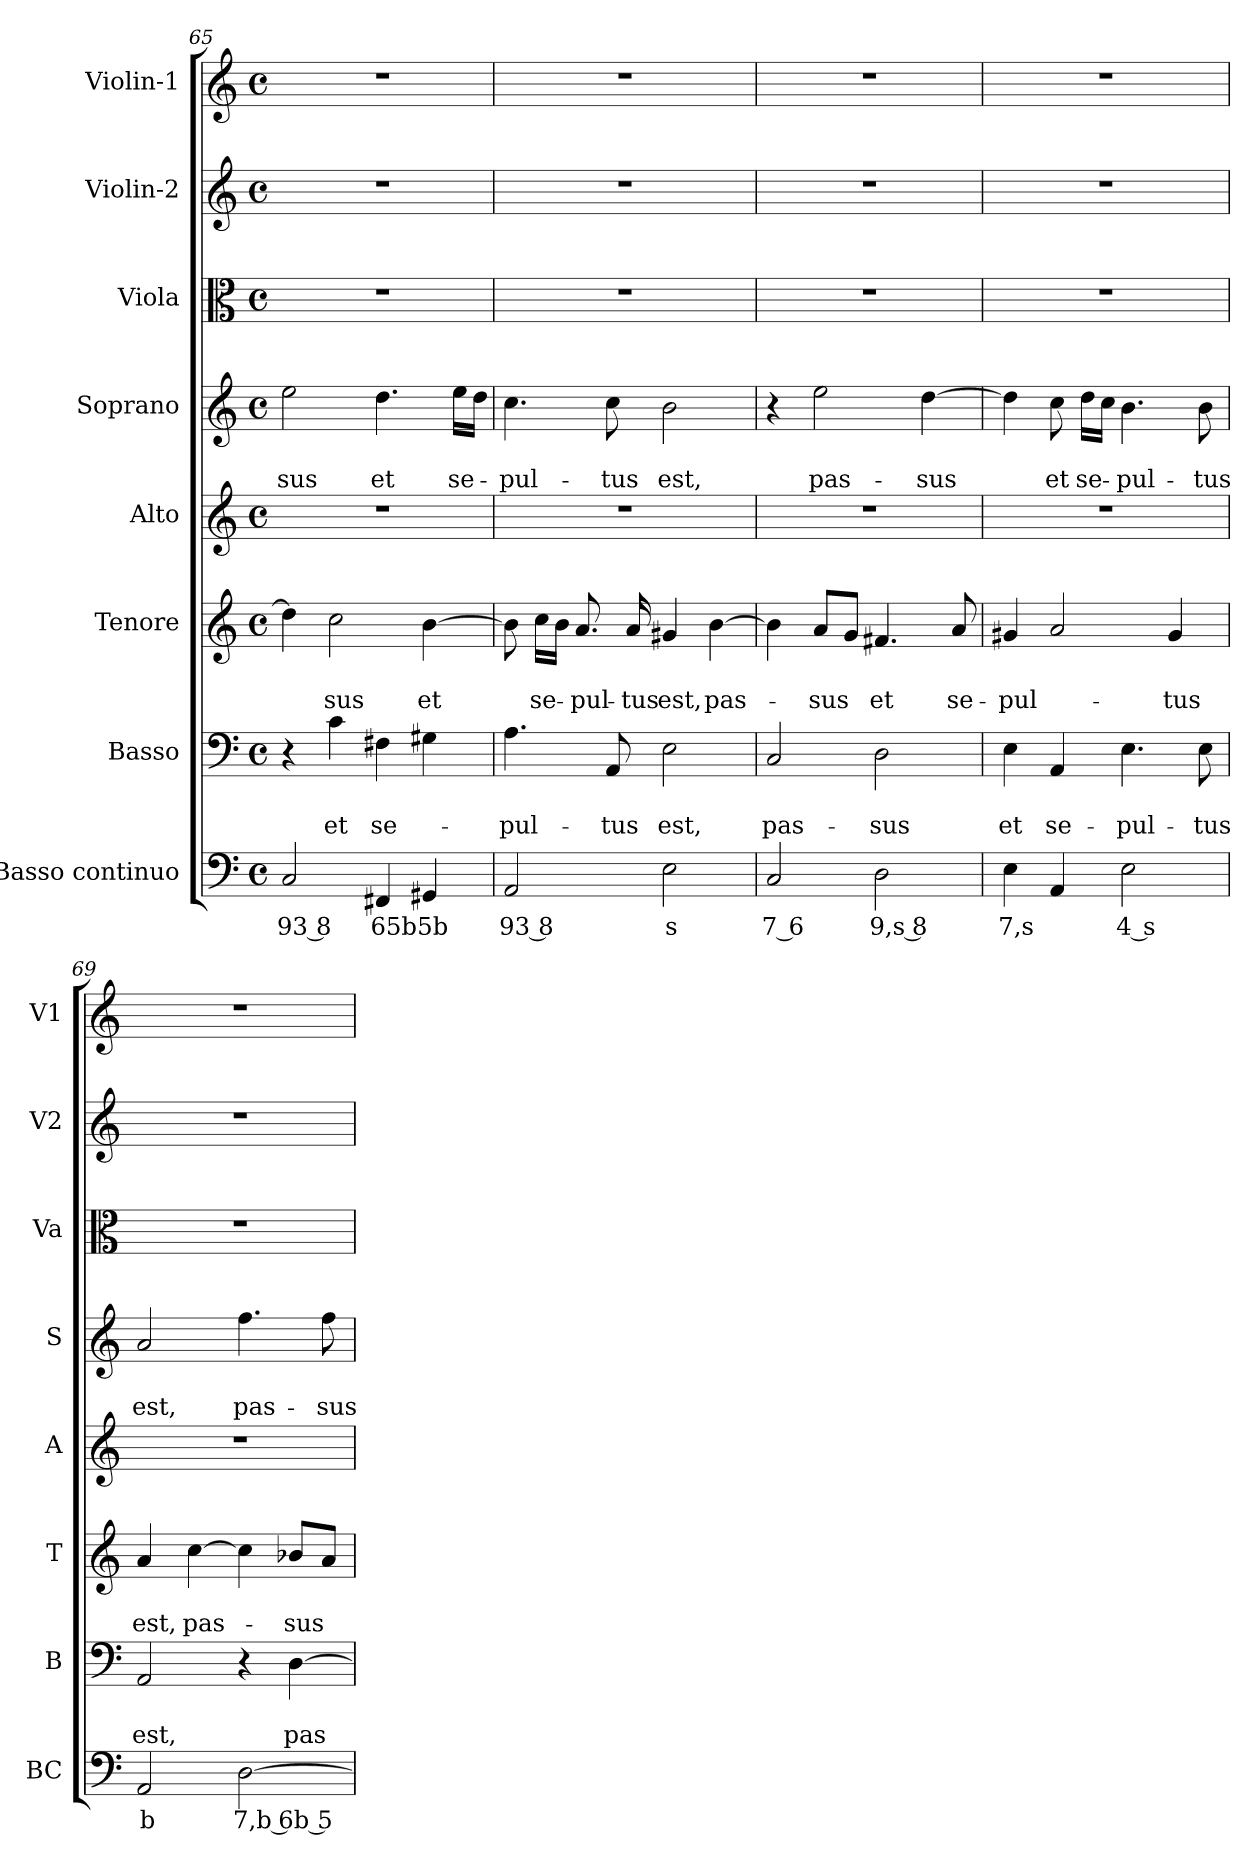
**kern	**text	**kern	**text	**text	**kern	**text	**text	**kern	**kern	**text	**text	**kern	**kern	**kern
*part8	*part8	*part7	*part7	*part7	*part6	*part6	*part6	*part5	*part4	*part4	*part4	*part3	*part2	*part1
*staff8	*staff8	*staff7	*staff7	*staff7	*staff6	*staff6	*staff6	*staff5	*staff4	*staff4	*staff4	*staff3	*staff2	*staff1
*I"Basso continuo	*	*I"Basso	*	*	*I"Tenore	*	*	*I"Alto	*I"Soprano	*	*	*I"Viola	*I"Violin-2	*I"Violin-1
*I'BC	*	*I'B	*	*	*I'T	*	*	*I'A	*I'S	*	*	*I'Va	*I'V2	*I'V1
*clefF4	*	*clefF4	*	*	*clefG2	*	*	*clefG2	*clefG2	*	*	*clefC3	*clefG2	*clefG2
*k[]	*	*k[]	*	*	*k[]	*	*	*k[]	*k[]	*	*	*k[]	*k[]	*k[]
*C:	*	*C:	*	*	*C:	*	*	*C:	*C:	*	*	*C:	*C:	*C:
*M4/4	*	*M4/4	*	*	*M4/4	*	*	*M4/4	*M4/4	*	*	*M4/4	*M4/4	*M4/4
*met(c)	*	*met(c)	*	*	*met(c)	*	*	*met(c)	*met(c)	*	*	*met(c)	*met(c)	*met(c)
=65	=65	=65	=65	=65	=65	=65	=65	=65	=65	=65	=65	=65	=65	=65
!	!LO:LY:b	!	!	!	!	!	!	!	!	!	!LO:LY:b	!	!	!
2C/	93 8	4r	.	.	4dd\]	.	.	1r	2ee\	.	-sus	1r	1r	1r
!	!	!	!	!LO:LY:b	!	!	!LO:LY:b	!	!	!	!	!	!	!
.	.	4c\	.	et	2cc\	.	-sus	.	.	.	.	.	.	.
!	!LO:LY:b	!	!	!LO:LY:b	!	!	!	!	!	!	!LO:LY:b	!	!	!
4FF#X/	65b	4F#X\	.	se-	.	.	.	.	4.dd\	.	et	.	.	.
!	!LO:LY:b	!	!	!	!	!	!LO:LY:b	!	!	!	!	!	!	!
4GG#X/	5b	4G#X\	.	.	[4b\	.	et	.	.	.	.	.	.	.
!	!	!	!	!	!	!	!	!	!	!	!LO:LY:b	!	!	!
.	.	.	.	.	.	.	.	.	16ee\LL	.	se-	.	.	.
.	.	.	.	.	.	.	.	.	16dd\JJ	.	.	.	.	.
=66	=66	=66	=66	=66	=66	=66	=66	=66	=66	=66	=66	=66	=66	=66
!	!LO:LY:b	!	!	!LO:LY:b	!	!	!	!	!	!	!LO:LY:b	!	!	!
2AA/	93 8	4.A\	.	-pul-	8b\]	.	.	1r	4.cc\	.	-pul-	1r	1r	1r
!	!	!	!	!	!	!	!LO:LY:b	!	!	!	!	!	!	!
.	.	.	.	.	16cc\LL	.	se-	.	.	.	.	.	.	.
.	.	.	.	.	16b\JJ	.	.	.	.	.	.	.	.	.
!	!	!	!	!	!	!	!LO:LY:b	!	!	!	!	!	!	!
.	.	.	.	.	8.a/	.	-pul-	.	.	.	.	.	.	.
!	!	!	!	!LO:LY:b	!	!	!	!	!	!	!LO:LY:b	!	!	!
.	.	8AA/	.	-tus	.	.	.	.	8cc\	.	-tus	.	.	.
!	!	!	!	!	!	!	!LO:LY:b	!	!	!	!	!	!	!
.	.	.	.	.	16a/	.	-tus	.	.	.	.	.	.	.
!	!LO:LY:b	!	!	!LO:LY:b	!	!	!LO:LY:b	!	!	!	!LO:LY:b	!	!	!
2E\	s	2E\	.	est,	4g#X/	.	est,	.	2b\	.	est,	.	.	.
!	!	!	!	!	!	!	!LO:LY:b	!	!	!	!	!	!	!
.	.	.	.	.	[4b\	.	pas-	.	.	.	.	.	.	.
!!LO:PB:g=z
=67	=67	=67	=67	=67	=67	=67	=67	=67	=67	=67	=67	=67	=67	=67
!	!LO:LY:b	!	!	!LO:LY:b	!	!	!	!	!	!	!	!	!	!
2C/	7 6	2C/	.	pas-	4b\]	.	.	1r	4r	.	.	1r	1r	1r
!	!	!	!	!	!	!	!LO:LY:b	!	!	!	!LO:LY:b	!	!	!
.	.	.	.	.	8a/L	.	-sus	.	2ee\	.	pas-	.	.	.
.	.	.	.	.	8g/J	.	.	.	.	.	.	.	.	.
!	!LO:LY:b	!	!	!LO:LY:b	!	!	!LO:LY:b	!	!	!	!	!	!	!
2D\	9,s 8	2D\	.	-sus	4.f#X/	.	et	.	.	.	.	.	.	.
!	!	!	!	!	!	!	!	!	!	!	!LO:LY:b	!	!	!
.	.	.	.	.	.	.	.	.	[4dd\	.	-sus	.	.	.
!	!	!	!	!	!	!	!LO:LY:b	!	!	!	!	!	!	!
.	.	.	.	.	8a/	.	se-	.	.	.	.	.	.	.
=68	=68	=68	=68	=68	=68	=68	=68	=68	=68	=68	=68	=68	=68	=68
!	!LO:LY:b	!	!	!LO:LY:b	!	!	!LO:LY:b	!	!	!	!	!	!	!
4E\	7,s	4E\	.	et	4g#X/	.	-pul-	1r	4dd\]	.	.	1r	1r	1r
!	!	!	!	!LO:LY:b	!	!	!	!	!	!	!LO:LY:b	!	!	!
4AA/	.	4AA/	.	se-	2a/	.	.	.	8cc\	.	et	.	.	.
!	!	!	!	!	!	!	!	!	!	!	!LO:LY:b	!	!	!
.	.	.	.	.	.	.	.	.	16dd\LL	.	se-	.	.	.
.	.	.	.	.	.	.	.	.	16cc\JJ	.	.	.	.	.
!	!LO:LY:b	!	!	!LO:LY:b	!	!	!	!	!	!	!LO:LY:b	!	!	!
2E\	4 s	4.E\	.	-pul-	.	.	.	.	4.b\	.	-pul-	.	.	.
!	!	!	!	!	!	!	!LO:LY:b	!	!	!	!	!	!	!
.	.	.	.	.	4g#/	.	-tus	.	.	.	.	.	.	.
!	!	!	!	!LO:LY:b	!	!	!	!	!	!	!LO:LY:b	!	!	!
.	.	8E\	.	-tus	.	.	.	.	8b\	.	-tus	.	.	.
=69	=69	=69	=69	=69	=69	=69	=69	=69	=69	=69	=69	=69	=69	=69
!	!LO:LY:b	!	!	!LO:LY:b	!	!	!LO:LY:b	!	!	!	!LO:LY:b	!	!	!
2AA/	b	2AA/	.	est,	4a/	.	est,	1r	2a/	.	est,	1r	1r	1r
!	!	!	!	!	!	!	!LO:LY:b	!	!	!	!	!	!	!
.	.	.	.	.	[4cc\	.	pas-	.	.	.	.	.	.	.
!	!LO:LY:b	!	!	!	!	!	!	!	!	!	!LO:LY:b	!	!	!
[2D\	7,b 6b 5	4r	.	.	4cc\]	.	.	.	4.ff\	.	pas-	.	.	.
!	!	!	!	!LO:LY:b	!	!	!LO:LY:b	!	!	!	!	!	!	!
.	.	[4D\	.	pas-	8b-X/L	.	-sus	.	.	.	.	.	.	.
!	!	!	!	!	!	!	!	!	!	!	!LO:LY:b	!	!	!
.	.	.	.	.	8a/J	.	.	.	8ff\	.	-sus	.	.	.
=	=	=	=	=	=	=	=	=	=	=	=	=	=	=
*-	*-	*-	*-	*-	*-	*-	*-	*-	*-	*-	*-	*-	*-	*-
